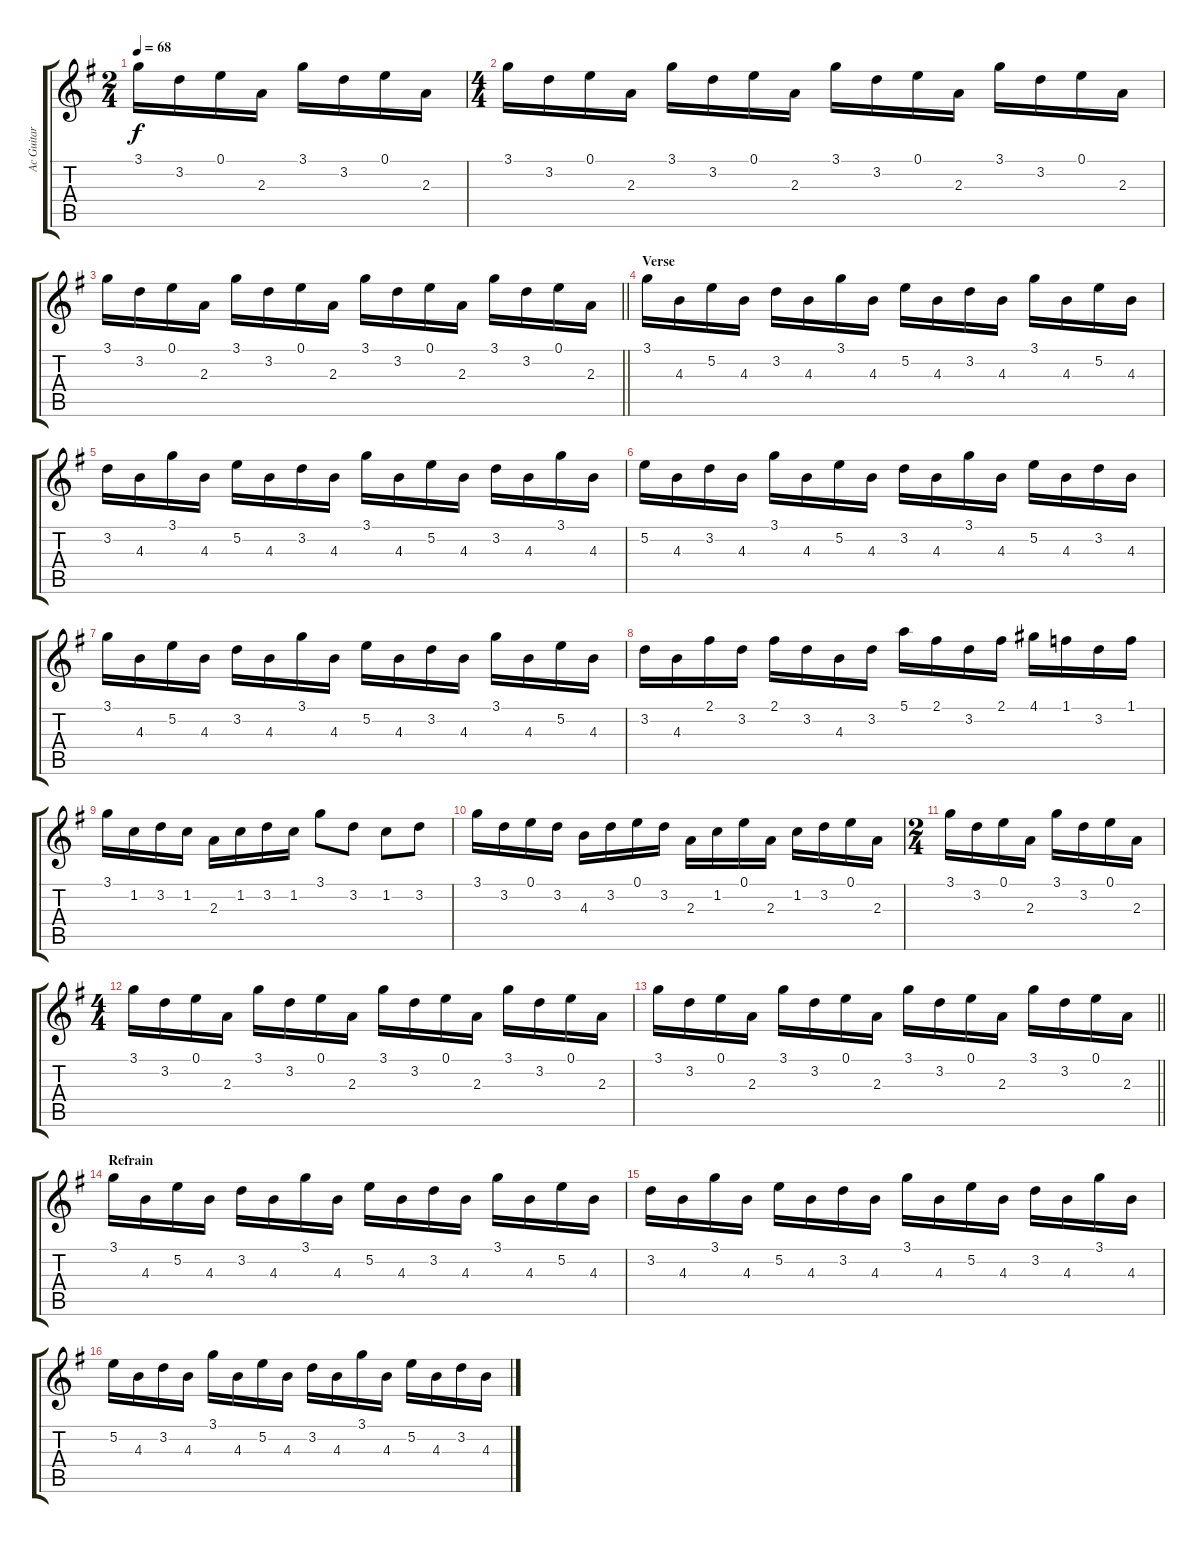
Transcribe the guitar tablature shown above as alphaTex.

\track ("Ac Guitar" "Ac Guitar") {instrument acousticguitarnylon}
\staff {score tabs}
\tuning (E4 B3 G3 D3 A2 E2) {hide}
\ts (2 4)
\tempo 68
\clef g2
\ks g
3.1.16{dy f} 3.2.16 0.1.16 2.3.16 3.1.16 3.2.16 0.1.16 2.3.16 |
\ts (4 4)
3.1.16 3.2.16 0.1.16 2.3.16 3.1.16 3.2.16 0.1.16 2.3.16 3.1.16 3.2.16 0.1.16 2.3.16 3.1.16 3.2.16 0.1.16 2.3.16 |
\barLineRight lightlight
3.1.16 3.2.16 0.1.16 2.3.16 3.1.16 3.2.16 0.1.16 2.3.16 3.1.16 3.2.16 0.1.16 2.3.16 3.1.16 3.2.16 0.1.16 2.3.16 |
\section ("" "Verse")
3.1.16 4.3.16 5.2.16 4.3.16 3.2.16 4.3.16 3.1.16 4.3.16 5.2.16 4.3.16 3.2.16 4.3.16 3.1.16 4.3.16 5.2.16 4.3.16 |
3.2.16 4.3.16 3.1.16 4.3.16 5.2.16 4.3.16 3.2.16 4.3.16 3.1.16 4.3.16 5.2.16 4.3.16 3.2.16 4.3.16 3.1.16 4.3.16 |
5.2.16 4.3.16 3.2.16 4.3.16 3.1.16 4.3.16 5.2.16 4.3.16 3.2.16 4.3.16 3.1.16 4.3.16 5.2.16 4.3.16 3.2.16 4.3.16 |
3.1.16 4.3.16 5.2.16 4.3.16 3.2.16 4.3.16 3.1.16 4.3.16 5.2.16 4.3.16 3.2.16 4.3.16 3.1.16 4.3.16 5.2.16 4.3.16 |
3.2.16 4.3.16 2.1.16 3.2.16 2.1.16 3.2.16 4.3.16 3.2.16 5.1.16 2.1.16 3.2.16 2.1.16 4.1.16 1.1.16 3.2.16 1.1.16 |
3.1.16 1.2.16 3.2.16 1.2.16 2.3.16 1.2.16 3.2.16 1.2.16 3.1.8 3.2.8 1.2.8 3.2.8 |
3.1.16 3.2.16 0.1.16 3.2.16 4.3.16 3.2.16 0.1.16 3.2.16 2.3.16 1.2.16 0.1.16 2.3.16 1.2.16 3.2.16 0.1.16 2.3.16 |
\ts (2 4)
3.1.16 3.2.16 0.1.16 2.3.16 3.1.16 3.2.16 0.1.16 2.3.16 |
\ts (4 4)
3.1.16 3.2.16 0.1.16 2.3.16 3.1.16 3.2.16 0.1.16 2.3.16 3.1.16 3.2.16 0.1.16 2.3.16 3.1.16 3.2.16 0.1.16 2.3.16 |
\barLineRight lightlight
3.1.16 3.2.16 0.1.16 2.3.16 3.1.16 3.2.16 0.1.16 2.3.16 3.1.16 3.2.16 0.1.16 2.3.16 3.1.16 3.2.16 0.1.16 2.3.16 |
\section ("" "Refrain")
3.1.16 4.3.16 5.2.16 4.3.16 3.2.16 4.3.16 3.1.16 4.3.16 5.2.16 4.3.16 3.2.16 4.3.16 3.1.16 4.3.16 5.2.16 4.3.16 |
3.2.16 4.3.16 3.1.16 4.3.16 5.2.16 4.3.16 3.2.16 4.3.16 3.1.16 4.3.16 5.2.16 4.3.16 3.2.16 4.3.16 3.1.16 4.3.16 |
5.2.16 4.3.16 3.2.16 4.3.16 3.1.16 4.3.16 5.2.16 4.3.16 3.2.16 4.3.16 3.1.16 4.3.16 5.2.16 4.3.16 3.2.16 4.3.16
